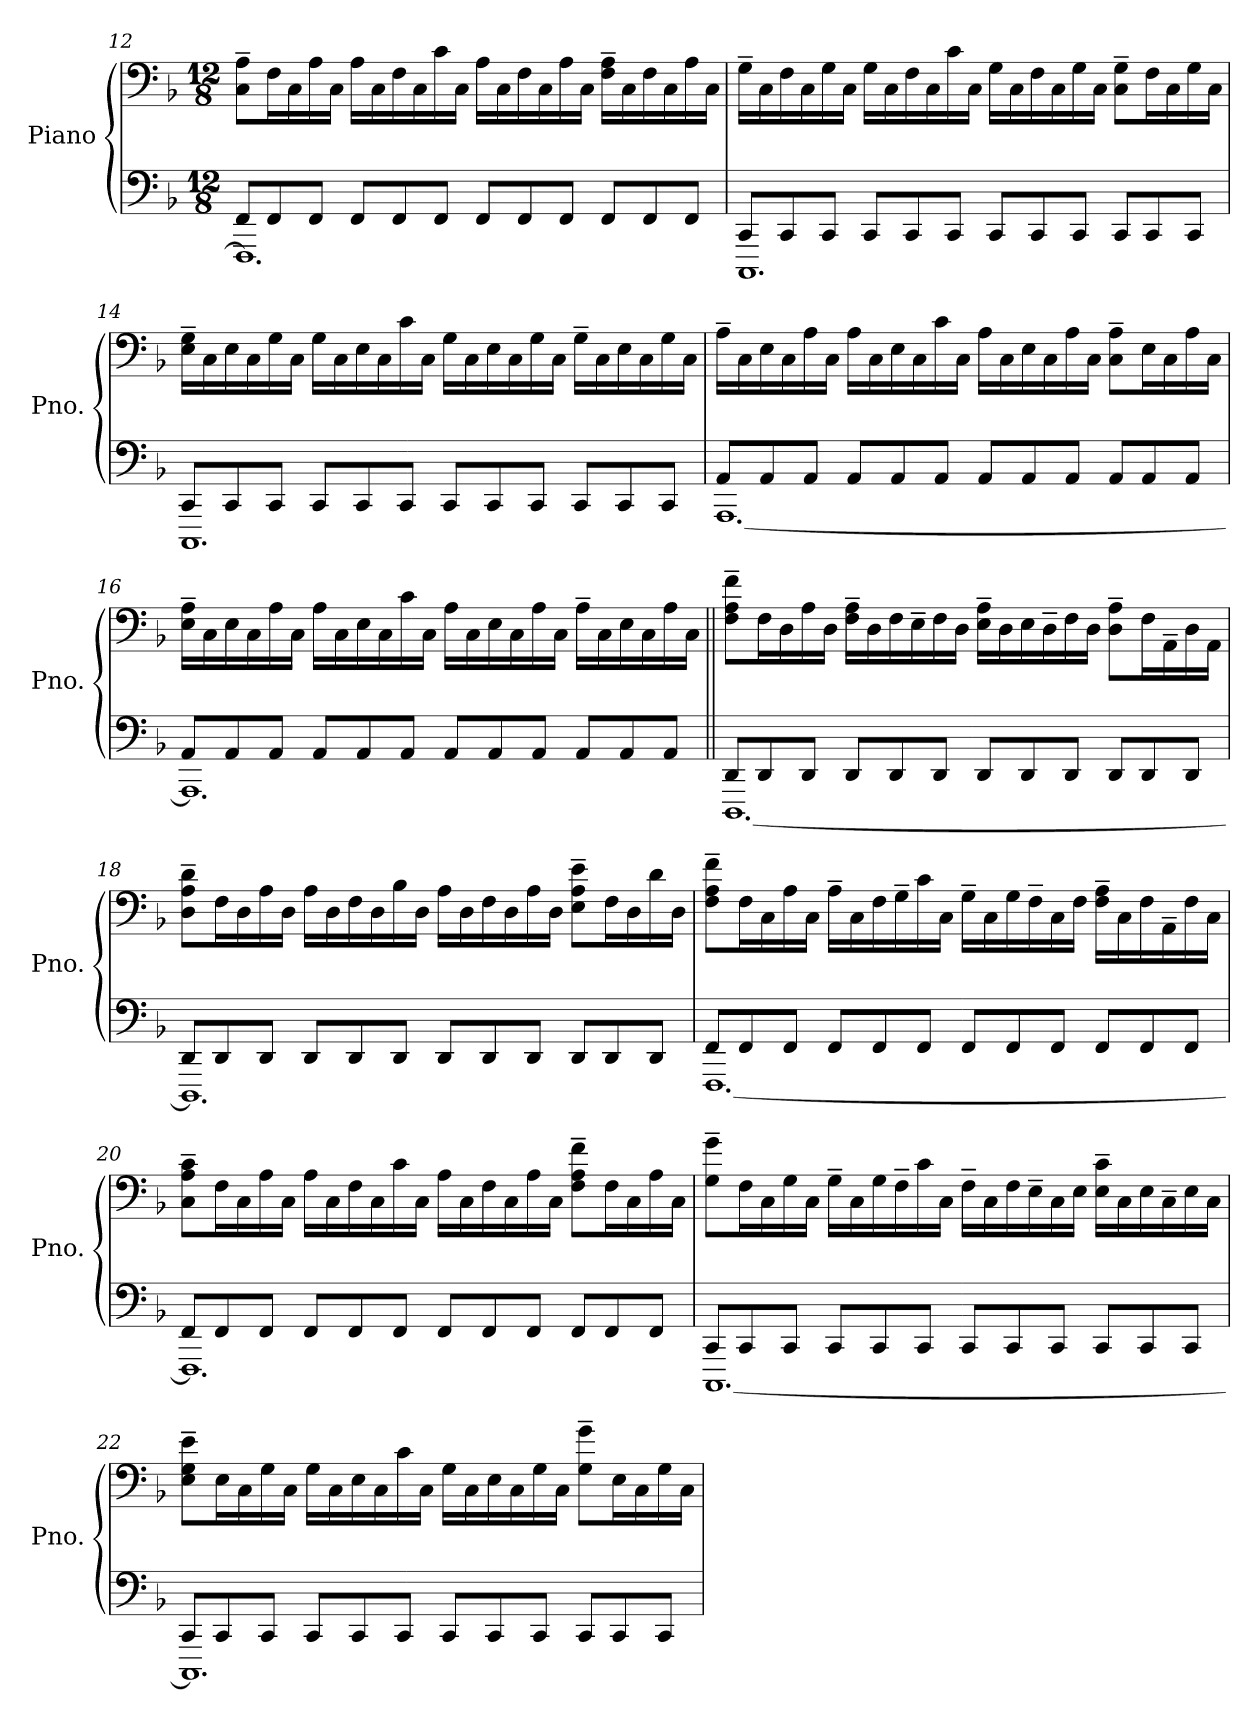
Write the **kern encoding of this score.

**kern	**kern
*part1	*part1
*staff2	*staff1
*I"Piano	*
*I'Pno.	*
*clefF4	*clefF4
*k[b-]	*k[b-]
*M12/8	*M12/8
=12	=12
*^	*
8FF/L	1.FFF]	8C\~ 8A\~L
8FF/	.	16F\L
.	.	16C\
8FF/J	.	16A\
.	.	16C\JJ
8FF/L	.	16A\LL
.	.	16C\
8FF/	.	16F\
.	.	16C\
8FF/J	.	16c\
.	.	16C\JJ
8FF/L	.	16A\LL
.	.	16C\
8FF/	.	16F\
.	.	16C\
8FF/J	.	16A\
.	.	16C\JJ
8FF/L	.	16F\~ 16A\~LL
.	.	16C\
8FF/	.	16F\
.	.	16C\
8FF/J	.	16A\
.	.	16C\JJ
!!LO:LB:g=z
=13	=13	=13
8CC/L	1.CCC	16G~\LL
.	.	16C\
8CC/	.	16F\
.	.	16C\
8CC/J	.	16G\
.	.	16C\JJ
8CC/L	.	16G\LL
.	.	16C\
8CC/	.	16F\
.	.	16C\
8CC/J	.	16c\
.	.	16C\JJ
8CC/L	.	16G\LL
.	.	16C\
8CC/	.	16F\
.	.	16C\
8CC/J	.	16G\
.	.	16C\JJ
8CC/L	.	8C\~ 8G\~L
8CC/	.	16F\L
.	.	16C\
8CC/J	.	16G\
.	.	16C\JJ
=14	=14	=14
8CC/L	1.CCC	16E\~ 16G\~LL
.	.	16C\
8CC/	.	16E\
.	.	16C\
8CC/J	.	16G\
.	.	16C\JJ
8CC/L	.	16G\LL
.	.	16C\
8CC/	.	16E\
.	.	16C\
8CC/J	.	16c\
.	.	16C\JJ
8CC/L	.	16G\LL
.	.	16C\
8CC/	.	16E\
.	.	16C\
8CC/J	.	16G\
.	.	16C\JJ
8CC/L	.	16G~\LL
.	.	16C\
8CC/	.	16E\
.	.	16C\
8CC/J	.	16G\
.	.	16C\JJ
!!LO:LB:g=z
=15	=15	=15
8AA/L	[1.AAA	16A~\LL
.	.	16C\
8AA/	.	16E\
.	.	16C\
8AA/J	.	16A\
.	.	16C\JJ
8AA/L	.	16A\LL
.	.	16C\
8AA/	.	16E\
.	.	16C\
8AA/J	.	16c\
.	.	16C\JJ
8AA/L	.	16A\LL
.	.	16C\
8AA/	.	16E\
.	.	16C\
8AA/J	.	16A\
.	.	16C\JJ
8AA/L	.	8C\~ 8A\~L
8AA/	.	16E\L
.	.	16C\
8AA/J	.	16A\
.	.	16C\JJ
=16	=16	=16
8AA/L	1.AAA]	16E\~ 16A\~LL
.	.	16C\
8AA/	.	16E\
.	.	16C\
8AA/J	.	16A\
.	.	16C\JJ
8AA/L	.	16A\LL
.	.	16C\
8AA/	.	16E\
.	.	16C\
8AA/J	.	16c\
.	.	16C\JJ
8AA/L	.	16A\LL
.	.	16C\
8AA/	.	16E\
.	.	16C\
8AA/J	.	16A\
.	.	16C\JJ
8AA/L	.	16A~\LL
.	.	16C\
8AA/	.	16E\
.	.	16C\
8AA/J	.	16A\
.	.	16C\JJ
!!LO:LB:g=z
=17||	=17||	=17||
8DD/L	[1.DDD	8F\~ 8A\~ 8f\~L
8DD/	.	16F\L
.	.	16D\
8DD/J	.	16A\
.	.	16D\JJ
8DD/L	.	16F\~ 16A\~LL
.	.	16D\
8DD/	.	16F\
.	.	16E~\
8DD/J	.	16F\
.	.	16D\JJ
8DD/L	.	16E\~ 16A\~LL
.	.	16D\
8DD/	.	16E\
.	.	16D~\
8DD/J	.	16F\
.	.	16D\JJ
8DD/L	.	8D\~ 8A\~L
8DD/	.	16F\L
.	.	16AA~\
8DD/J	.	16D\
.	.	16AA\JJ
=18	=18	=18
8DD/L	1.DDD]	8D\~ 8A\~ 8d\~L
8DD/	.	16F\L
.	.	16D\
8DD/J	.	16A\
.	.	16D\JJ
8DD/L	.	16A\LL
.	.	16D\
8DD/	.	16F\
.	.	16D\
8DD/J	.	16B-\
.	.	16D\JJ
8DD/L	.	16A\LL
.	.	16D\
8DD/	.	16F\
.	.	16D\
8DD/J	.	16A\
.	.	16D\JJ
8DD/L	.	8E\~ 8A\~ 8e\~L
8DD/	.	16F\L
.	.	16D\
8DD/J	.	16d\
.	.	16D\JJ
!!LO:LB:g=z
=19	=19	=19
8FF/L	[1.FFF	8F\~ 8A\~ 8f\~L
8FF/	.	16F\L
.	.	16C\
8FF/J	.	16A\
.	.	16C\JJ
8FF/L	.	16A~\LL
.	.	16C\
8FF/	.	16F\
.	.	16G~\
8FF/J	.	16c\
.	.	16C\JJ
8FF/L	.	16G~\LL
.	.	16C\
8FF/	.	16G\
.	.	16F~\
8FF/J	.	16C\
.	.	16F\JJ
8FF/L	.	16F\~ 16A\~LL
.	.	16C\
8FF/	.	16F\
.	.	16AA~\
8FF/J	.	16F\
.	.	16C\JJ
=20	=20	=20
8FF/L	1.FFF]	8C\~ 8A\~ 8c\~L
8FF/	.	16F\L
.	.	16C\
8FF/J	.	16A\
.	.	16C\JJ
8FF/L	.	16A\LL
.	.	16C\
8FF/	.	16F\
.	.	16C\
8FF/J	.	16c\
.	.	16C\JJ
8FF/L	.	16A\LL
.	.	16C\
8FF/	.	16F\
.	.	16C\
8FF/J	.	16A\
.	.	16C\JJ
8FF/L	.	8F\~ 8A\~ 8f\~L
8FF/	.	16F\L
.	.	16C\
8FF/J	.	16A\
.	.	16C\JJ
!!LO:LB:g=z
=21	=21	=21
8CC/L	[1.CCC	8G\~ 8g\~L
8CC/	.	16F\L
.	.	16C\
8CC/J	.	16G\
.	.	16C\JJ
8CC/L	.	16G~\LL
.	.	16C\
8CC/	.	16G\
.	.	16F~\
8CC/J	.	16c\
.	.	16C\JJ
8CC/L	.	16F~\LL
.	.	16C\
8CC/	.	16F\
.	.	16E~\
8CC/J	.	16C\
.	.	16E\JJ
8CC/L	.	16E\~ 16c\~LL
.	.	16C\
8CC/	.	16E\
.	.	16C~\
8CC/J	.	16E\
.	.	16C\JJ
=22	=22	=22
8CC/L	1.CCC]	8E\~ 8G\~ 8e\~L
8CC/	.	16E\L
.	.	16C\
8CC/J	.	16G\
.	.	16C\JJ
8CC/L	.	16G\LL
.	.	16C\
8CC/	.	16E\
.	.	16C\
8CC/J	.	16c\
.	.	16C\JJ
8CC/L	.	16G\LL
.	.	16C\
8CC/	.	16E\
.	.	16C\
8CC/J	.	16G\
.	.	16C\JJ
8CC/L	.	8G\~ 8g\~L
8CC/	.	16E\L
.	.	16C\
8CC/J	.	16G\
.	.	16C\JJ
*v	*v	*
=	=
*-	*-
